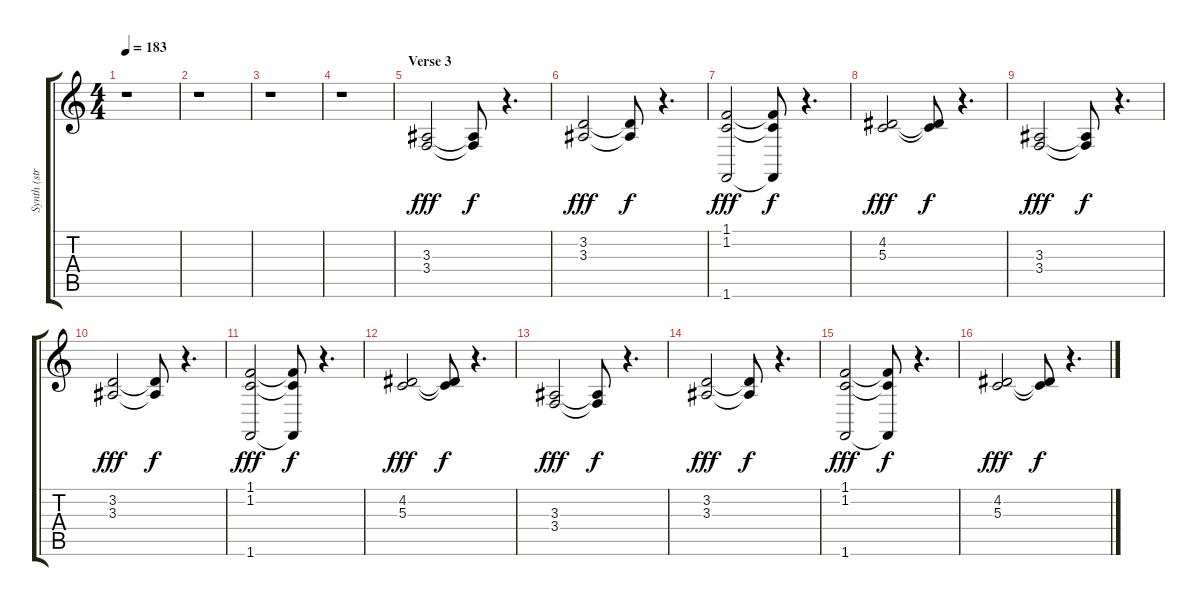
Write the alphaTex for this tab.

\track ("Synth (strings) / Main melody" "Synth (str") {instrument stringensemble2}
\staff {score tabs}
\tuning (E4 B3 G3 D3 A2 E2) {hide}
\ts (4 4)
\tempo 183
\clef g2
\ks c
r.1{dy f} |
r.1 |
r.1 |
r.1 |
\section ("" "Verse 3")
(3.3 3.4).2{dy fff} (3.3{t} 3.4{t}).8{dy f} r.4{d} |
(3.2 3.3).2{dy fff} (3.2{t} 3.3{t}).8{dy f} r.4{d} |
(1.1 1.2 1.6).2{dy fff} (1.1{t} 1.2{t} 1.6{t}).8{dy f} r.4{d} |
(4.2 5.3).2{dy fff} (4.2{t} 5.3{t}).8{dy f} r.4{d} |
(3.3 3.4).2{dy fff} (3.3{t} 3.4{t}).8{dy f} r.4{d} |
(3.2 3.3).2{dy fff} (3.2{t} 3.3{t}).8{dy f} r.4{d} |
(1.1 1.2 1.6).2{dy fff} (1.1{t} 1.2{t} 1.6{t}).8{dy f} r.4{d} |
(4.2 5.3).2{dy fff} (4.2{t} 5.3{t}).8{dy f} r.4{d} |
(3.3 3.4).2{dy fff} (3.3{t} 3.4{t}).8{dy f} r.4{d} |
(3.2 3.3).2{dy fff} (3.2{t} 3.3{t}).8{dy f} r.4{d} |
(1.1 1.2 1.6).2{dy fff} (1.1{t} 1.2{t} 1.6{t}).8{dy f} r.4{d} |
(4.2 5.3).2{dy fff} (4.2{t} 5.3{t}).8{dy f} r.4{d}
